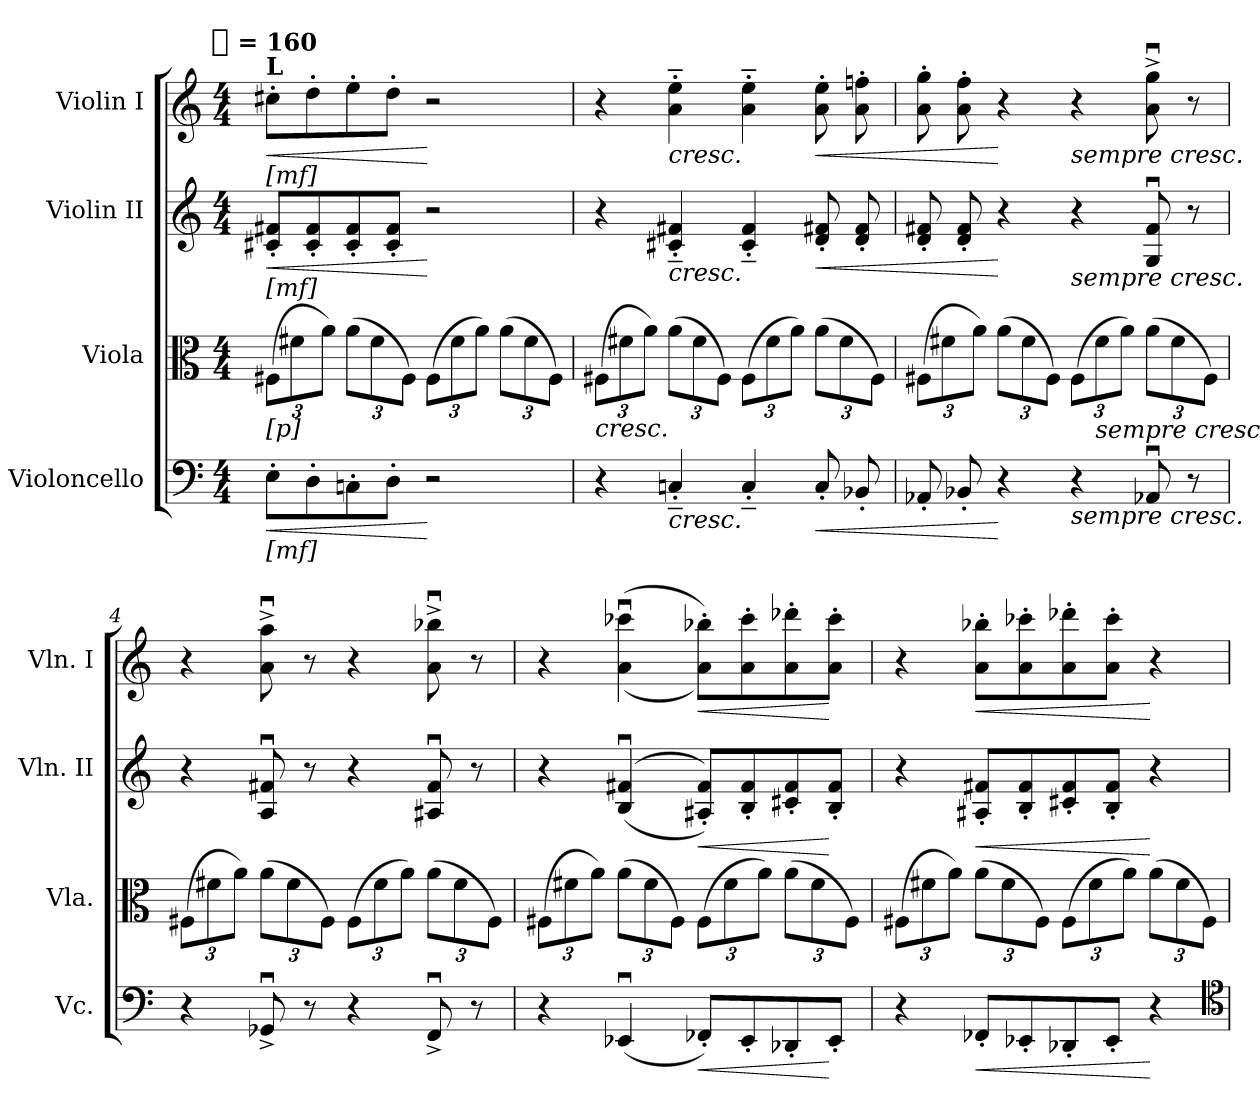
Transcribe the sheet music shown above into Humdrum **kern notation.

**kern	**dynam	**kern	**kern	**dynam	**kern	**dynam
*part4	*part4	*part3	*part2	*part2	*part1	*part1
*staff4	*staff4	*staff3	*staff2	*staff2	*staff1	*staff1
*I"Violoncello	*	*I"Viola	*I"Violin II	*	*I"Violin I	*
*I'Vc.	*	*I'Vla.	*I'Vln. II	*	*I'Vln. I	*
*clefF4	*	*clefC3	*clefG2	*	*clefG2	*
*k[]	*	*k[]	*k[]	*	*k[]	*
*C:	*	*C:	*C:	*	*C:	*
!!LO:TX:omd:t=[quarter] = 160
*M4/4	*	*M4/4	*M4/4	*	*M4/4	*
*MM160	*	*MM160	*MM160	*	*MM160	*
=1	=1	=1	=1	=1	=1	=1
!	!	!	!	!	!LO:TX:a:B:t=L	!
!	!	!	!	!	!LO:TX:b:t=[mf]	!
!	!	!	!LO:TX:b:t=[mf]	!	!	!
!	!	!LO:TX:b:t=[p]	!	!	!	!
!LO:TX:b:t=[mf]	!	!	!	!	!	!
!	!LO:HP:b	!	!	!LO:HP:b	!	!LO:HP:b
8E'L	<	(12F#XL	8c#X' 8f#X'L	<	8cc#X'L	<
.	.	12f#X	.	.	.	.
8D'	.	.	8c#' 8f#'	.	8dd'	.
.	.	12aJ)	.	.	.	.
8Cn'	.	(12aL	8c#' 8f#'	.	8ee'	.
.	.	12f#	.	.	.	.
8D'J	.	.	8c#' 8f#'J	.	8dd'J	.
.	.	12F#J)	.	.	.	.
2r	[	(12F#L	2r	[	2r	[
.	.	12f#	.	.	.	.
.	.	12aJ)	.	.	.	.
.	.	(12aL	.	.	.	.
.	.	12f#	.	.	.	.
.	.	12F#J)	.	.	.	.
=2	=2	=2	=2	=2	=2	=2
!	!	!LO:TX:b:i:t=cresc.	!	!	!	!
4r	.	(12F#XL	4r	.	4r	.
.	.	12f#X	.	.	.	.
.	.	12aJ)	.	.	.	.
!	!	!	!	!	!LO:TX:b:i:t=cresc.	!
!	!	!	!LO:TX:b:i:t=cresc.	!	!	!
!LO:TX:b:i:t=cresc.	!	!	!	!	!	!
4Cn'~	.	(12aL	4c#X'~ 4f#X'~	.	4a'~ 4ee'~	.
.	.	12f#	.	.	.	.
.	.	12F#J)	.	.	.	.
4C'~	.	(12F#L	4c#'~ 4f#'~	.	4a'~ 4ee'~	.
.	.	12f#	.	.	.	.
.	.	12aJ)	.	.	.	.
!	!LO:HP:b	!	!	!LO:HP:b	!	!LO:HP:b
8C'	<	(12aL	8d' 8f#X'	<	8a' 8ee'	<
.	.	12f#	.	.	.	.
8BB-X'	.	.	8d' 8f#'	.	8a' 8ffn'	.
.	.	12F#J)	.	.	.	.
=3	=3	=3	=3	=3	=3	=3
8AA-X'	.	(12F#XL	8d' 8f#X'	.	8a' 8gg'	.
.	.	12f#X	.	.	.	.
8BB-X'	.	.	8d' 8f#'	.	8a' 8ff'	.
.	.	12aJ)	.	.	.	.
4r	[	(12aL	4r	[	4r	[
.	.	12f#	.	.	.	.
.	.	12F#J)	.	.	.	.
!	!	!	!	!	!LO:TX:b:i:t=sempre cresc.	!
!	!	!	!LO:TX:b:i:t=sempre cresc.	!	!	!
!LO:TX:b:i:t=sempre cresc.	!	!	!	!	!	!
4r	.	(12F#L	4r	.	4r	.
!	!	!LO:TX:b:i:t=sempre cresc.	!	!	!	!
.	.	12f#	.	.	.	.
.	.	12aJ)	.	.	.	.
8AA-Xu	.	(12aL	8Gu 8f#u	.	8a^u 8gg^u	.
.	.	12f#	.	.	.	.
8r	.	.	8r	.	8r	.
.	.	12F#J)	.	.	.	.
=4	=4	=4	=4	=4	=4	=4
4r	.	(12F#XL	4r	.	4r	.
.	.	12f#X	.	.	.	.
.	.	12aJ)	.	.	.	.
8GG-X^u	.	(12aL	8Au 8f#Xu	.	8a^u 8aa^u	.
.	.	12f#	.	.	.	.
8r	.	.	8r	.	8r	.
.	.	12F#J)	.	.	.	.
4r	.	(12F#L	4r	.	4r	.
.	.	12f#	.	.	.	.
.	.	12aJ)	.	.	.	.
8FF^u	.	(12aL	8A#Xu 8f#u	.	8a^u 8bb-X^u	.
.	.	12f#	.	.	.	.
8r	.	.	8r	.	8r	.
.	.	12F#J)	.	.	.	.
=5	=5	=5	=5	=5	=5	=5
4r	.	(12F#XL	4r	.	4r	.
.	.	12f#X	.	.	.	.
.	.	12aJ)	.	.	.	.
(4EE-Xu	.	(12aL	(<(>4Bu 4f#Xu	.	(<(>4au 4ccc-Xu	.
.	.	12f#	.	.	.	.
.	.	12F#J)	.	.	.	.
!	!LO:HP:b	!	!	!LO:HP:b	!	!LO:HP:b
8FF-X'L)	<	(12F#L	8A#X' 8f#'L))	<	8a' 8bb-X'L))	<
.	.	12f#	.	.	.	.
8EE-'	.	.	8B' 8f#'	.	8a' 8ccc-'	.
.	.	12aJ)	.	.	.	.
8DD-X'	.	(12aL	8c#X' 8f#'	.	8a' 8ddd-X'	.
.	.	12f#	.	.	.	.
8EE-'J	[	.	8B' 8f#'J	[	8a' 8ccc-'J	[
.	.	12F#J)	.	.	.	.
=6	=6	=6	=6	=6	=6	=6
4r	.	(12F#XL	4r	.	4r	.
.	.	12f#X	.	.	.	.
.	.	12aJ)	.	.	.	.
!	!LO:HP:b	!	!	!LO:HP:b	!	!LO:HP:b
8FF-X'L	<	(12aL	8A#X' 8f#X'L	<	8a' 8bb-X'L	<
.	.	12f#	.	.	.	.
8EE-X'	.	.	8B' 8f#'	.	8a' 8ccc-X'	.
.	.	12F#J)	.	.	.	.
8DD-X'	.	(12F#L	8c#X' 8f#'	.	8a' 8ddd-X'	.
.	.	12f#	.	.	.	.
8EE-'J	.	.	8B' 8f#'J	.	8a' 8ccc-'J	.
.	.	12aJ)	.	.	.	.
4r	[	(12aL	4r	[	4r	[
.	.	12f#	.	.	.	.
.	.	12F#J)	.	.	.	.
*clefC4	*	*	*	*	*	*
=	=	=	=	=	=	=
*-	*-	*-	*-	*-	*-	*-
